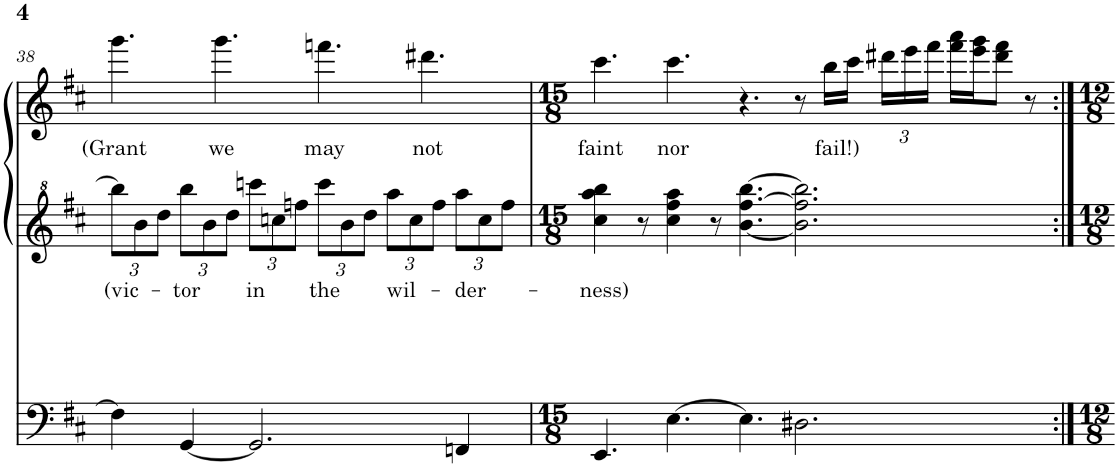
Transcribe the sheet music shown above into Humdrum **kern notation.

**kern	**kern	**text	**kern	**text
*part1	*part1	*part1	*part1	*part1
*staff3	*staff2	*staff2	*staff1	*staff1
*I"Organ	*	*	*	*
*I'Org.	*	*	*	*
!!LO:PB:g=z
*clefF4	*clefG^2	*	*clefG2	*
*k[f#c#]	*k[f#c#]	*	*k[f#c#]	*
*M12/8	*M12/8	*	*M12/8	*
*	*Xbrackettup	*	*	*
=38	=38	=38	=38	=38
!	!	!LO:LY:b	!	!LO:LY:b
4F#\]	12bbb\L]	(vic-	4.ggg\	(Grant
.	12bb\	.	.	.
.	12ddd\J	.	.	.
!	!	!LO:LY:b	!	!
[4GG/	12bbb\L	-tor	.	.
.	12bb\	.	.	.
!	!	!	!	!LO:LY:b
.	.	.	4.ggg\	we
.	12ddd\J	.	.	.
!	!	!LO:LY:b	!	!
2.GG/]	12ccccn\L	-in	.	.
.	12cccn\	.	.	.
.	12fffn\J	.	.	.
!	!	!LO:LY:b	!	!LO:LY:b
.	12cccc\L	the	4.fffn\	may
.	12bb\	.	.	.
.	12ddd\J	.	.	.
!	!	!LO:LY:b	!	!
.	12aaa\L	wil-	.	.
.	12ccc\	.	.	.
!	!	!	!	!LO:LY:b
.	.	.	4.ddd#X\	not
.	12fff\J	.	.	.
!	!	!LO:LY:b	!	!
4FFn/	12aaa\L	-der-	.	.
.	12ccc\	.	.	.
.	12fff\J	.	.	.
=39	=39	=39	=39	=39
*M15/8	*M15/8	*	*M15/8	*
!	!	!LO:LY:b	!	!LO:LY:b
4.EE/	4ccc#\ 4aaa\ 4bbb\	-ness)	4.ccc#\	faint
.	8r	.	.	.
!	!	!	!	!LO:LY:b
[4.E\	4ccc#\ 4fff#\ 4aaa\	.	4.ccc#\	nor
.	8r	.	.	.
4.E\]	[4.bb\ [4.fff#\ [4.bbb\	.	4.r	.
2.D#X\	2.bb\] 2.fff#\] 2.bbb\]	.	8r	.
!	!	!	!	!LO:LY:b
.	.	.	16bb\LL	fail!)
.	.	.	16ccc#\JJ	.
*	*	*	*Xbrackettup	*
.	.	.	24ddd#X\LL	.
.	.	.	24eee\	.
.	.	.	24fff#\JJ	.
.	.	.	16fff#\ 16aaa\LL	.
.	.	.	16eee\ 16ggg\J	.
.	.	.	8ddd#\ 8fff#\J	.
.	.	.	8r	.
=:|!	=:|!	=:|!	=:|!	=:|!
*-	*-	*-	*-	*-
